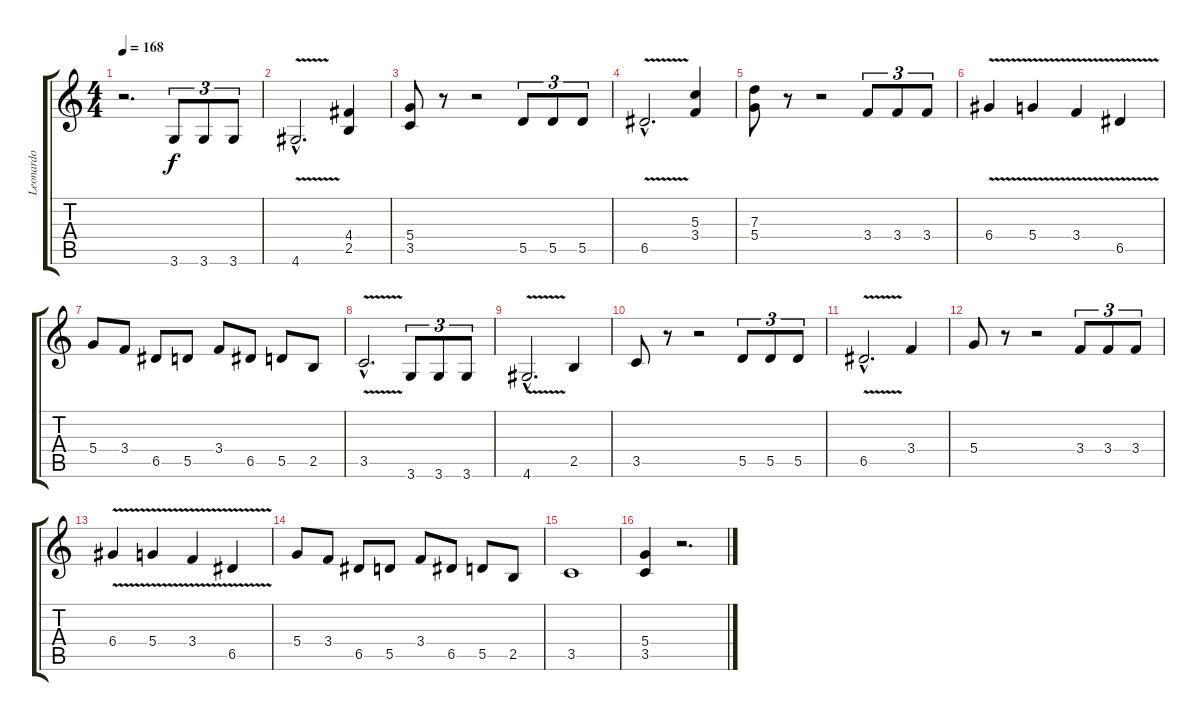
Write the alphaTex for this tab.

\track ("Leonardo" "Leonardo") {instrument distortionguitar}
\staff {score tabs}
\tuning (E4 B3 G3 D3 A2 E2) {hide}
\ts (4 4)
\tempo 168
\clef g2
\ks c
r.2{d dy f instrument distortionguitar} 3.6.8{tu (3 2)} 3.6.8{tu (3 2)} 3.6.8{tu (3 2)} |
4.6{v hac}.2{d} (4.4 2.5).4 |
(5.4 3.5).8 r.8 r.2 5.5.8{tu (3 2)} 5.5.8{tu (3 2)} 5.5.8{tu (3 2)} |
6.5{v hac}.2{d} (5.3 3.4).4 |
(7.3 5.4).8 r.8 r.2 3.4.8{tu (3 2)} 3.4.8{tu (3 2)} 3.4.8{tu (3 2)} |
6.4{v}.4 5.4{v}.4 3.4{v}.4 6.5{v}.4 |
5.4.8 3.4.8 6.5.8 5.5.8 3.4.8 6.5.8 5.5.8 2.5.8 |
3.5{v hac}.2{d} 3.6.8{tu (3 2)} 3.6.8{tu (3 2)} 3.6.8{tu (3 2)} |
4.6{v hac}.2{d} 2.5.4 |
3.5.8 r.8 r.2 5.5.8{tu (3 2)} 5.5.8{tu (3 2)} 5.5.8{tu (3 2)} |
6.5{v hac}.2{d} 3.4.4 |
5.4.8 r.8 r.2 3.4.8{tu (3 2)} 3.4.8{tu (3 2)} 3.4.8{tu (3 2)} |
6.4{v}.4 5.4{v}.4 3.4{v}.4 6.5{v}.4 |
5.4.8 3.4.8 6.5.8 5.5.8 3.4.8 6.5.8 5.5.8 2.5.8 |
3.5.1 |
(5.4 3.5).4 r.2{d}
